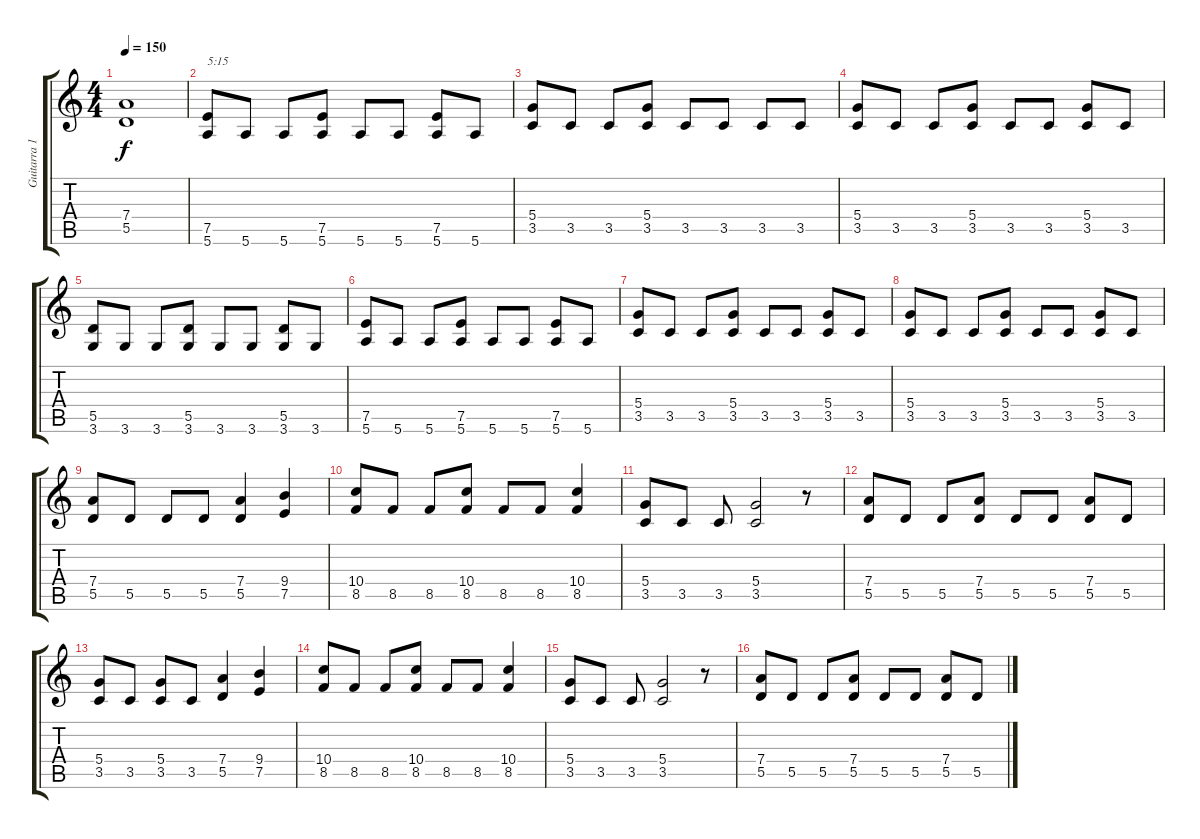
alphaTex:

\track ("Guitarra 1" "Guitarra 1") {instrument distortionguitar}
\staff {score tabs}
\tuning (E4 B3 G3 D3 A2 E2) {hide}
\ts (4 4)
\tempo 150
\clef g2
\ks c
(7.4 5.5).1{dy f} |
(7.5 5.6).8{txt "5:15"} 5.6.8 5.6.8 (7.5 5.6).8 5.6.8 5.6.8 (7.5 5.6).8 5.6.8 |
(5.4 3.5).8 3.5.8 3.5.8 (5.4 3.5).8 3.5.8 3.5.8 3.5.8 3.5.8 |
(5.4 3.5).8 3.5.8 3.5.8 (5.4 3.5).8 3.5.8 3.5.8 (5.4 3.5).8 3.5.8 |
(5.5 3.6).8 3.6.8 3.6.8 (5.5 3.6).8 3.6.8 3.6.8 (5.5 3.6).8 3.6.8 |
(7.5 5.6).8 5.6.8 5.6.8 (7.5 5.6).8 5.6.8 5.6.8 (7.5 5.6).8 5.6.8 |
(5.4 3.5).8 3.5.8 3.5.8 (5.4 3.5).8 3.5.8 3.5.8 (5.4 3.5).8 3.5.8 |
(5.4 3.5).8 3.5.8 3.5.8 (5.4 3.5).8 3.5.8 3.5.8 (5.4 3.5).8 3.5.8 |
(7.4 5.5).8 5.5.8 5.5.8 5.5.8 (7.4 5.5).4 (9.4 7.5).4 |
(10.4 8.5).8 8.5.8 8.5.8 (10.4 8.5).8 8.5.8 8.5.8 (10.4 8.5).4 |
(5.4 3.5).8 3.5.8 3.5.8 (5.4 3.5).2 r.8 |
(7.4 5.5).8 5.5.8 5.5.8 (7.4 5.5).8 5.5.8 5.5.8 (7.4 5.5).8 5.5.8 |
(5.4 3.5).8 3.5.8 (5.4 3.5).8 3.5.8 (7.4 5.5).4 (9.4 7.5).4 |
(10.4 8.5).8 8.5.8 8.5.8 (10.4 8.5).8 8.5.8 8.5.8 (10.4 8.5).4 |
(5.4 3.5).8 3.5.8 3.5.8 (5.4 3.5).2 r.8 |
(7.4 5.5).8 5.5.8 5.5.8 (7.4 5.5).8 5.5.8 5.5.8 (7.4 5.5).8 5.5.8
